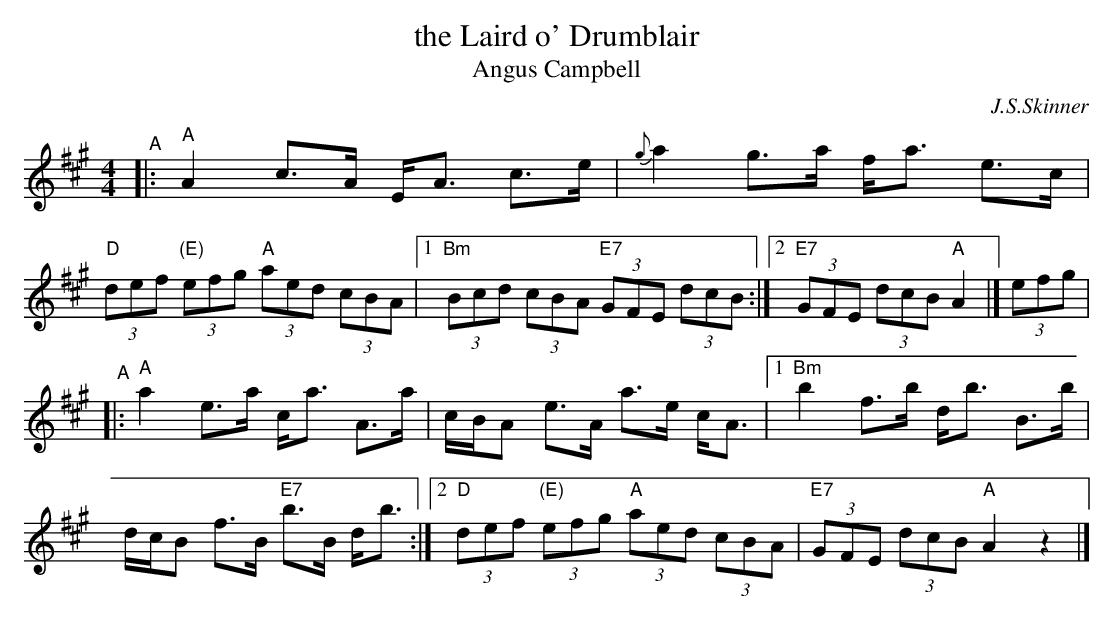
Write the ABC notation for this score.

X:1
T: the Laird o' Drumblair
T: Angus Campbell
C: J.S.Skinner
M: 4/4
L: 1/8
K: A
"^A"\
|: "A"A2 c>A E-<A c>e | {g}a2 g>a f-<a e>c |\
   "D"(3def "(E)"(3efg "A"(3aed (3cBA |\
[1 "Bm"(3Bcd (3cBA "E7"(3GFE (3dcB :|\
[2 "E7"(3GFE (3dcB "A"A2 |] (3efg |
"^A"\
|: "A"a2 e>a c-<a A>a | c/B/A e>A a>e c-<A |\
[1 "Bm"b2 f>b d-<b B>b | d/c/B f>B "E7"b>B d-<b :|\
[2 "D"(3def "(E)"(3efg "A"(3aed (3cBA | "E7"(3GFE (3dcB "A"A2z2 |]
